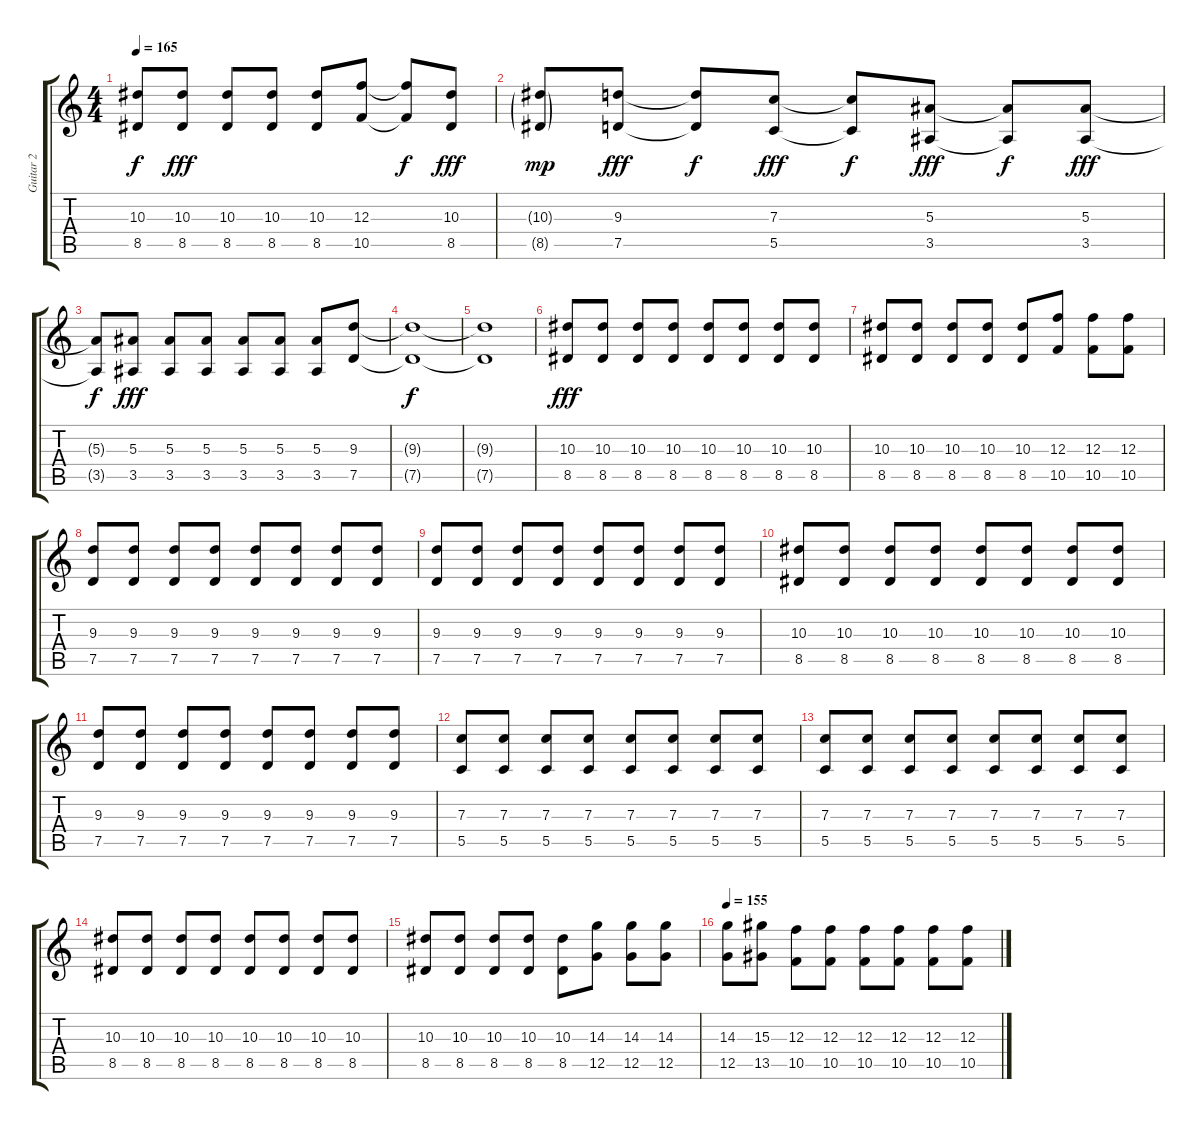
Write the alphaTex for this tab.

\track ("Guitar 2" "Guitar 2") {instrument distortionguitar}
\staff {score tabs}
\tuning (D4 A3 F3 C3 G2 C2) {hide}
\ts (4 4)
\tempo 165
\clef g2
\ks c
(10.3{t} 8.5{t}).8{dy f} (10.3 8.5).8{dy fff} (10.3 8.5).8 (10.3 8.5).8 (10.3 8.5).8 (12.3 10.5).8 (12.3{t} 10.5{t}).8{dy f} (10.3 8.5).8{dy fff} |
(10.3{g} 8.5{g}).8{dy mp} (9.3 7.5).8{dy fff} (9.3{t} 7.5{t}).8{dy f} (7.3 5.5).8{dy fff} (7.3{t} 5.5{t}).8{dy f} (5.3 3.5).8{dy fff} (5.3{t} 3.5{t}).8{dy f} (5.3 3.5).8{dy fff} |
(5.3{t} 3.5{t}).8{dy f} (5.3 3.5).8{dy fff} (5.3 3.5).8 (5.3 3.5).8 (5.3 3.5).8 (5.3 3.5).8 (5.3 3.5).8 (9.3 7.5).8 |
(9.3{t} 7.5{t}).1{dy f} |
(9.3{t} 7.5{t}).1 |
(10.3 8.5).8{dy fff} (10.3 8.5).8 (10.3 8.5).8 (10.3 8.5).8 (10.3 8.5).8 (10.3 8.5).8 (10.3 8.5).8 (10.3 8.5).8 |
(10.3 8.5).8 (10.3 8.5).8 (10.3 8.5).8 (10.3 8.5).8 (10.3 8.5).8 (12.3 10.5).8 (12.3 10.5).8 (12.3 10.5).8 |
(9.3 7.5).8 (9.3 7.5).8 (9.3 7.5).8 (9.3 7.5).8 (9.3 7.5).8 (9.3 7.5).8 (9.3 7.5).8 (9.3 7.5).8 |
(9.3 7.5).8 (9.3 7.5).8 (9.3 7.5).8 (9.3 7.5).8 (9.3 7.5).8 (9.3 7.5).8 (9.3 7.5).8 (9.3 7.5).8 |
(10.3 8.5).8 (10.3 8.5).8 (10.3 8.5).8 (10.3 8.5).8 (10.3 8.5).8 (10.3 8.5).8 (10.3 8.5).8 (10.3 8.5).8 |
(9.3 7.5).8 (9.3 7.5).8 (9.3 7.5).8 (9.3 7.5).8 (9.3 7.5).8 (9.3 7.5).8 (9.3 7.5).8 (9.3 7.5).8 |
(7.3 5.5).8 (7.3 5.5).8 (7.3 5.5).8 (7.3 5.5).8 (7.3 5.5).8 (7.3 5.5).8 (7.3 5.5).8 (7.3 5.5).8 |
(7.3 5.5).8 (7.3 5.5).8 (7.3 5.5).8 (7.3 5.5).8 (7.3 5.5).8 (7.3 5.5).8 (7.3 5.5).8 (7.3 5.5).8 |
(10.3 8.5).8 (10.3 8.5).8 (10.3 8.5).8 (10.3 8.5).8 (10.3 8.5).8 (10.3 8.5).8 (10.3 8.5).8 (10.3 8.5).8 |
(10.3 8.5).8 (10.3 8.5).8 (10.3 8.5).8 (10.3 8.5).8 (10.3 8.5).8 (14.3 12.5).8 (14.3 12.5).8 (14.3 12.5).8 |
\tempo 155
(14.3 12.5).8 (15.3 13.5).8 (12.3 10.5).8 (12.3 10.5).8 (12.3 10.5).8 (12.3 10.5).8 (12.3 10.5).8 (12.3 10.5).8
